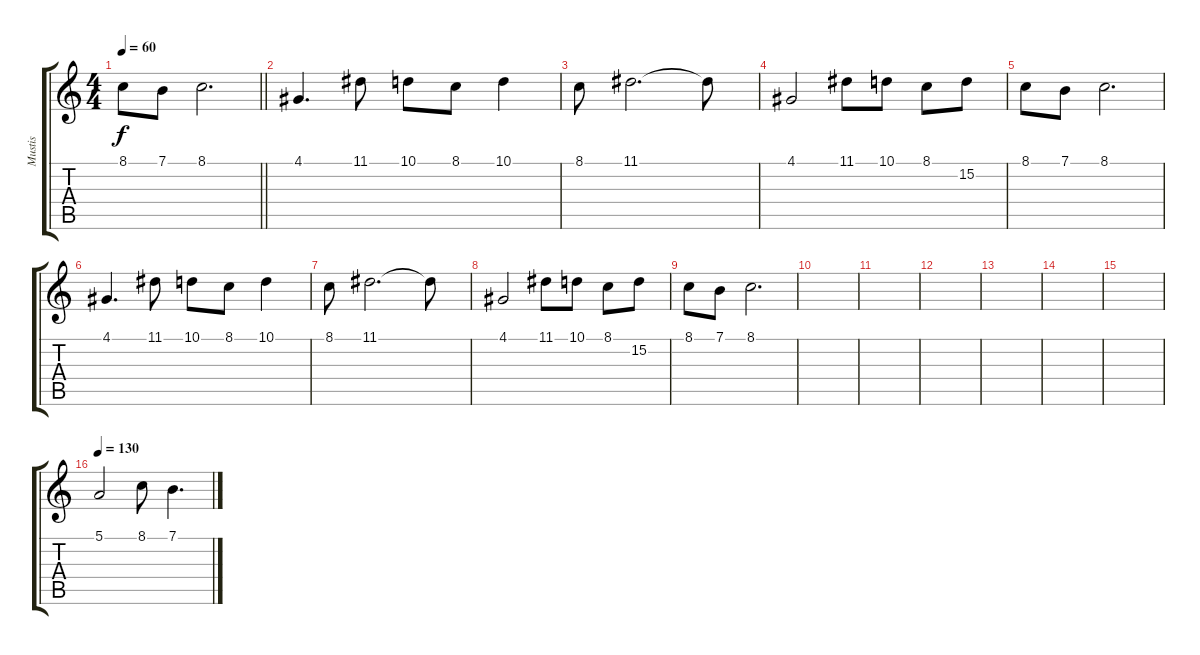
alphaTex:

\track ("Mustis" "Mustis") {instrument stringensemble1}
\staff {score tabs}
\tuning (E4 B3 G3 D3 A2 E2) {hide}
\ts (4 4)
\tempo 60
\clef g2
\barLineRight lightlight
\ks c
8.1.8{dy f} 7.1.8 8.1.2{d} |
\section ("" "")
4.1.4{d} 11.1.8 10.1.8 8.1.8 10.1.4 |
8.1.8 11.1.2{d} 11.1{t}.8 |
4.1.2 11.1.8 10.1.8 8.1.8 15.2.8 |
8.1.8 7.1.8 8.1.2{d} |
4.1.4{d} 11.1.8 10.1.8 8.1.8 10.1.4 |
8.1.8 11.1.2{d} 11.1{t}.8 |
4.1.2 11.1.8 10.1.8 8.1.8 15.2.8 |
8.1.8 7.1.8 8.1.2{d} |
|
|
|
|
|
|
\tempo 130
5.1.2 8.1.8 7.1.4{d}
